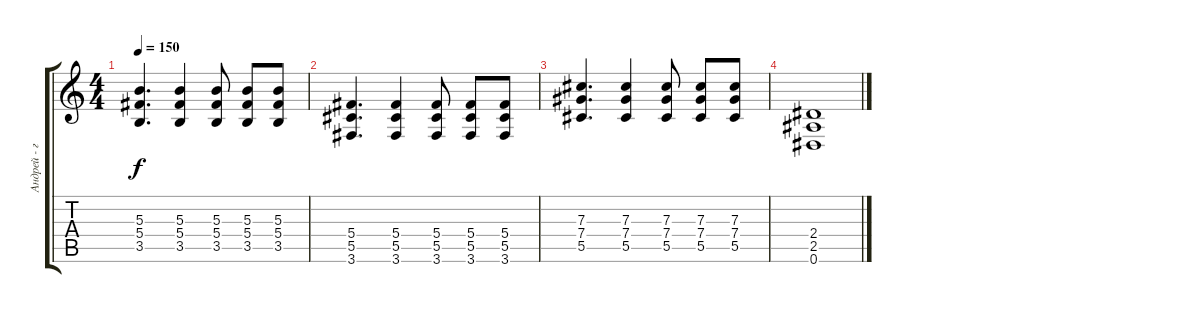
\track ("Андрей - гитара" "Андрей - г") {instrument electricguitarmuted}
\staff {score tabs}
\tuning (Eb4 Bb3 Gb3 Db3 Ab2 Eb2) {hide}
\ts (4 4)
\tempo 150
\clef g2
\ks c
(5.3 5.4 3.5).4{d dy f instrument electricguitarclean} (5.3 5.4 3.5).4 (5.3 5.4 3.5).8 (5.3 5.4 3.5).8 (5.3 5.4 3.5).8 |
(5.4 5.5 3.6).4{d instrument electricguitarclean} (5.4 5.5 3.6).4 (5.4 5.5 3.6).8 (5.4 5.5 3.6).8 (5.4 5.5 3.6).8 |
(7.3 7.4 5.5).4{d instrument electricguitarclean} (7.3 7.4 5.5).4 (7.3 7.4 5.5).8 (7.3 7.4 5.5).8 (7.3 7.4 5.5).8 |
(2.4 2.5 0.6).1
